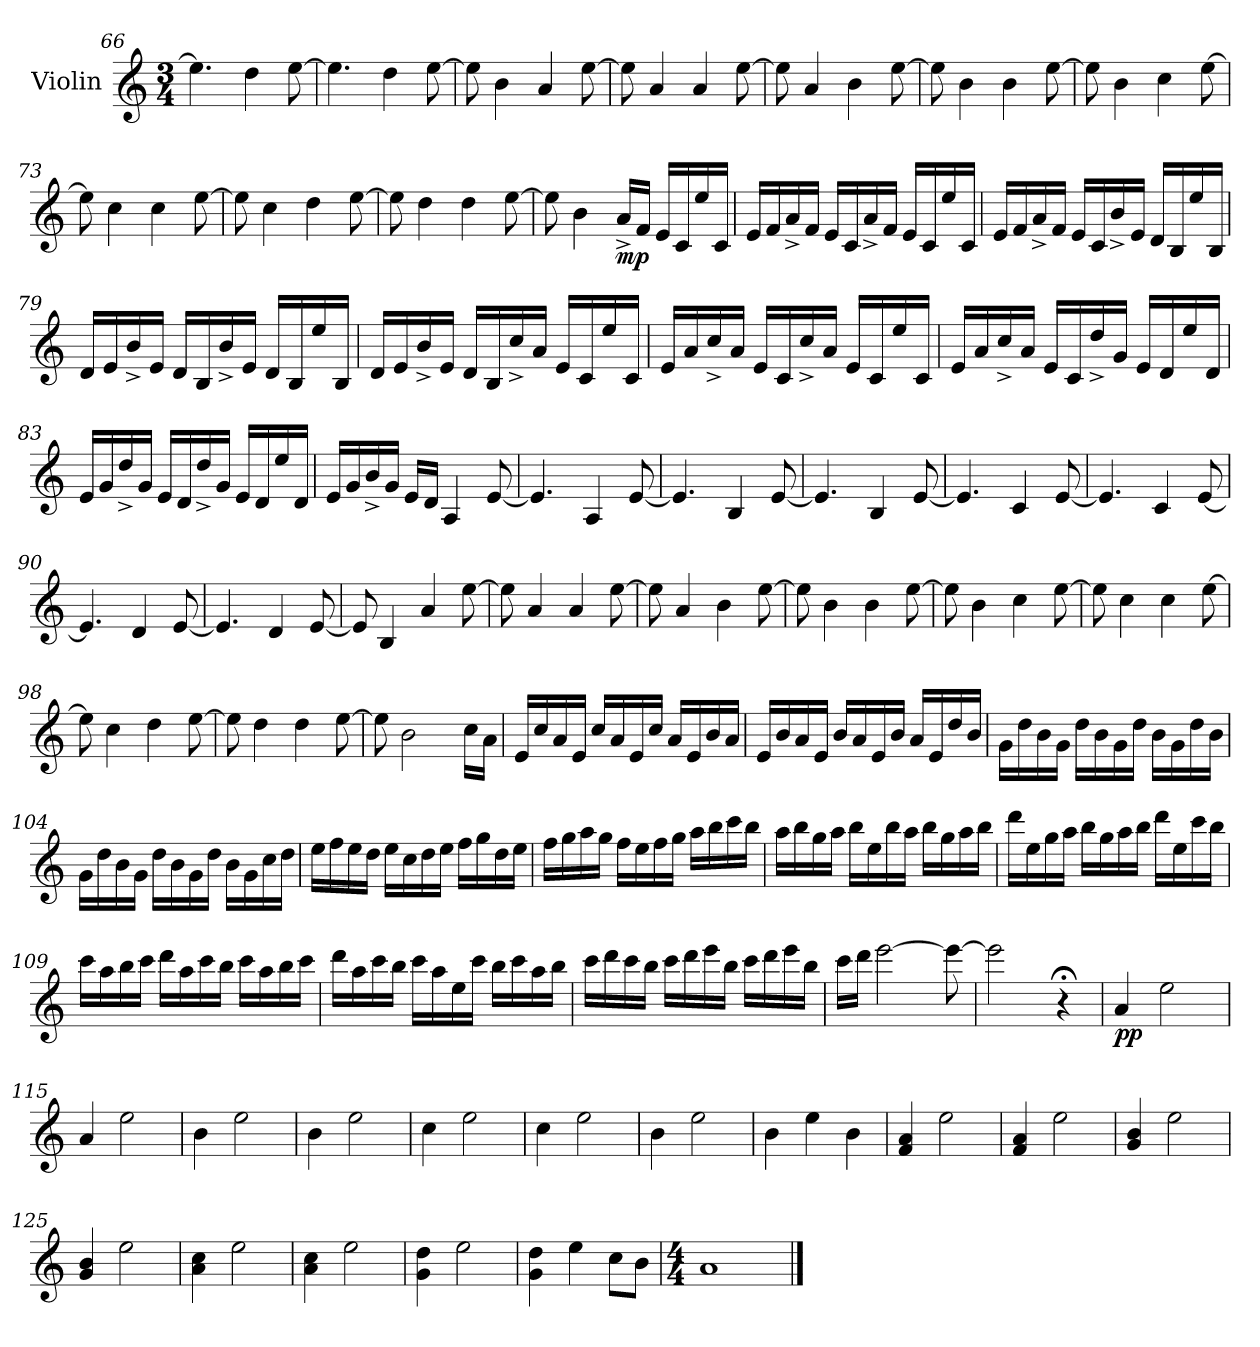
**kern	**dynam
*part1	*part1
*staff1	*staff1
*I"Violin	*
*I'Vln.	*
*clefG2	*
*k[]	*
*M3/4	*
=66	=66
4.ee\]	.
4dd\	.
[8ee\	.
=67	=67
4.ee\]	.
4dd\	.
[8ee\	.
=68	=68
8ee\]	.
4b\	.
4a/	.
[8ee\	.
!!LO:LB:g=z
=69	=69
8ee\]	.
4a/	.
4a/	.
[8ee\	.
=70	=70
8ee\]	.
4a/	.
4b\	.
[8ee\	.
=71	=71
8ee\]	.
4b\	.
4b\	.
[8ee\	.
=72	=72
8ee\]	.
4b\	.
4cc\	.
[8ee\	.
=73	=73
8ee\]	.
4cc\	.
4cc\	.
[8ee\	.
=74	=74
8ee\]	.
4cc\	.
4dd\	.
[8ee\	.
=75	=75
8ee\]	.
4dd\	.
4dd\	.
[8ee\	.
=76	=76
8ee\]	.
4b\	.
!	!LO:DY:b
16a^/LL	mp
16f/JJ	.
16e/LL	.
16c/	.
16ee/	.
16c/JJ	.
=77	=77
16e/LL	.
16f/	.
16a^/	.
16f/JJ	.
16e/LL	.
16c/	.
16a^/	.
16f/JJ	.
16e/LL	.
16c/	.
16ee/	.
16c/JJ	.
=78	=78
16e/LL	.
16f/	.
16a^/	.
16f/JJ	.
16e/LL	.
16c/	.
16b^/	.
16e/JJ	.
16d/LL	.
16B/	.
16ee/	.
16B/JJ	.
!!LO:LB:g=z
=79	=79
16d/LL	.
16e/	.
16b^/	.
16e/JJ	.
16d/LL	.
16B/	.
16b^/	.
16e/JJ	.
16d/LL	.
16B/	.
16ee/	.
16B/JJ	.
=80	=80
16d/LL	.
16e/	.
16b^/	.
16e/JJ	.
16d/LL	.
16B/	.
16cc^/	.
16a/JJ	.
16e/LL	.
16c/	.
16ee/	.
16c/JJ	.
=81	=81
16e/LL	.
16a/	.
16cc^/	.
16a/JJ	.
16e/LL	.
16c/	.
16cc^/	.
16a/JJ	.
16e/LL	.
16c/	.
16ee/	.
16c/JJ	.
=82	=82
16e/LL	.
16a/	.
16cc^/	.
16a/JJ	.
16e/LL	.
16c/	.
16dd^/	.
16g/JJ	.
16e/LL	.
16d/	.
16ee/	.
16d/JJ	.
=83	=83
16e/LL	.
16g/	.
16dd^/	.
16g/JJ	.
16e/LL	.
16d/	.
16dd^/	.
16g/JJ	.
16e/LL	.
16d/	.
16ee/	.
16d/JJ	.
=84	=84
16e/LL	.
16g/	.
16b^/	.
16g/JJ	.
16e/LL	.
16d/JJ	.
*MM80	*
4A/	.
[8e/	.
!!LO:LB:g=z
=85	=85
4.e/]	.
4A/	.
[8e/	.
=86	=86
4.e/]	.
4B/	.
[8e/	.
=87	=87
4.e/]	.
4B/	.
[8e/	.
=88	=88
4.e/]	.
4c/	.
[8e/	.
=89	=89
4.e/]	.
4c/	.
[8e/	.
=90	=90
4.e/]	.
4d/	.
[8e/	.
=91	=91
4.e/]	.
4d/	.
[8e/	.
=92	=92
8e/]	.
4B/	.
*MM90	*
4a/	.
[8ee\	.
=93	=93
8ee\]	.
4a/	.
4a/	.
[8ee\	.
=94	=94
8ee\]	.
4a/	.
4b\	.
[8ee\	.
=95	=95
8ee\]	.
4b\	.
4b\	.
[8ee\	.
=96	=96
8ee\]	.
4b\	.
4cc\	.
[8ee\	.
=97	=97
8ee\]	.
4cc\	.
4cc\	.
[8ee\	.
!!LO:LB:g=z
=98	=98
8ee\]	.
4cc\	.
4dd\	.
[8ee\	.
=99	=99
8ee\]	.
4dd\	.
4dd\	.
[8ee\	.
=100	=100
8ee\]	.
2b\	.
*MM110	*
16cc\LL	.
16a\JJ	.
=101	=101
16e/LL	.
16cc/	.
16a/	.
16e/JJ	.
16cc/LL	.
16a/	.
16e/	.
16cc/JJ	.
16a/LL	.
16e/	.
16b/	.
16a/JJ	.
=102	=102
16e/LL	.
16b/	.
16a/	.
16e/JJ	.
16b/LL	.
16a/	.
16e/	.
16b/JJ	.
16a/LL	.
16e/	.
16dd/	.
16b/JJ	.
=103	=103
16g\LL	.
16dd\	.
16b\	.
16g\JJ	.
16dd\LL	.
16b\	.
16g\	.
16dd\JJ	.
16b\LL	.
16g\	.
16dd\	.
16b\JJ	.
=104	=104
16g\LL	.
16dd\	.
16b\	.
16g\JJ	.
16dd\LL	.
16b\	.
16g\	.
16dd\JJ	.
16b\LL	.
16g\	.
16cc\	.
16dd\JJ	.
!!LO:LB:g=z
=105	=105
16ee\LL	.
16ff\	.
16ee\	.
16dd\JJ	.
16ee\LL	.
16cc\	.
16dd\	.
16ee\JJ	.
16ff\LL	.
16gg\	.
16dd\	.
16ee\JJ	.
=106	=106
16ff\LL	.
16gg\	.
16aa\	.
16gg\JJ	.
16ff\LL	.
16ee\	.
16ff\	.
16gg\JJ	.
16aa\LL	.
16bb\	.
16ccc\	.
16bb\JJ	.
=107	=107
16aa\LL	.
16bb\	.
16gg\	.
16aa\JJ	.
16bb\LL	.
16ee\	.
16bb\	.
16aa\JJ	.
16bb\LL	.
16gg\	.
16aa\	.
16bb\JJ	.
=108	=108
16ddd\LL	.
16ee\	.
16gg\	.
16aa\JJ	.
16bb\LL	.
16gg\	.
16aa\	.
16bb\JJ	.
16ddd\LL	.
16ee\	.
16ccc\	.
16bb\JJ	.
=109	=109
16ccc\LL	.
16aa\	.
16bb\	.
16ccc\JJ	.
16ddd\LL	.
16aa\	.
16ccc\	.
16bb\JJ	.
16ccc\LL	.
16aa\	.
16bb\	.
16ccc\JJ	.
!!LO:LB:g=z
=110	=110
16ddd\LL	.
16aa\	.
16ccc\	.
16bb\JJ	.
16ccc\LL	.
16aa\	.
16ee\	.
16ccc\JJ	.
16bb\LL	.
16ccc\	.
16aa\	.
16bb\JJ	.
=111	=111
16ccc\LL	.
16ddd\	.
16ccc\	.
16bb\JJ	.
16ccc\LL	.
16ddd\	.
16eee\	.
16bb\JJ	.
16ccc\LL	.
16ddd\	.
16eee\	.
16bb\JJ	.
=112	=112
16ccc\LL	.
16ddd\JJ	.
[2eee\	.
8eee\_	.
=113	=113
2eee\]	.
4r;<	.
=114	=114
*MM80	*
!	!LO:DY:b
4a/	pp
2ee\	.
=115	=115
4a/	.
2ee\	.
=116	=116
4b\	.
2ee\	.
=117	=117
4b\	.
2ee\	.
=118	=118
4cc\	.
2ee\	.
=119	=119
4cc\	.
2ee\	.
=120	=120
4b\	.
2ee\	.
=121	=121
4b\	.
4ee\	.
4b\	.
!!LO:LB:g=z
=122	=122
4f/ 4a/	.
2ee\	.
=123	=123
4f/ 4a/	.
2ee\	.
=124	=124
4g/ 4b/	.
2ee\	.
=125	=125
4g/ 4b/	.
2ee\	.
=126	=126
4a\ 4cc\	.
2ee\	.
=127	=127
4a\ 4cc\	.
2ee\	.
=128	=128
4g\ 4dd\	.
2ee\	.
=129	=129
4g\ 4dd\	.
4ee\	.
8cc\L	.
*MM70	*
8b\J	.
=130	=130
*M4/4	*
1a	.
==	==
*-	*-
